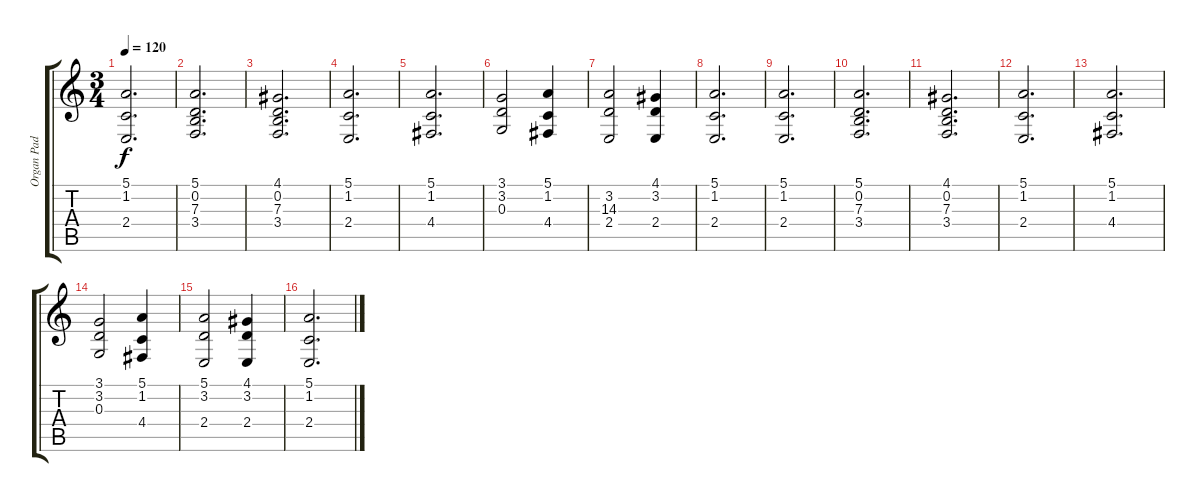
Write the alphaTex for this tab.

\track ("Organ Pad" "Organ Pad") {instrument drawbarorgan}
\staff {score tabs}
\tuning (E4 B3 G3 D3 A2 E2) {hide}
\ts (3 4)
\tempo 120
\clef g2
\ks c
(5.1 1.2 2.4).2{d dy f} |
(5.1 0.2 7.3 3.4).2{d} |
(4.1 0.2 7.3 3.4).2{d} |
(5.1 1.2 2.4).2{d} |
(5.1 1.2 4.4).2{d} |
(3.1 3.2 0.3).2 (5.1 1.2 4.4).4 |
(3.2 14.3 2.4).2 (4.1 3.2 2.4).4 |
(5.1 1.2 2.4).2{d} |
(5.1 1.2 2.4).2{d} |
(5.1 0.2 7.3 3.4).2{d} |
(4.1 0.2 7.3 3.4).2{d} |
(5.1 1.2 2.4).2{d} |
(5.1 1.2 4.4).2{d} |
(3.1 3.2 0.3).2 (5.1 1.2 4.4).4 |
(5.1 3.2 2.4).2 (4.1 3.2 2.4).4 |
(5.1 1.2 2.4).2{d}
